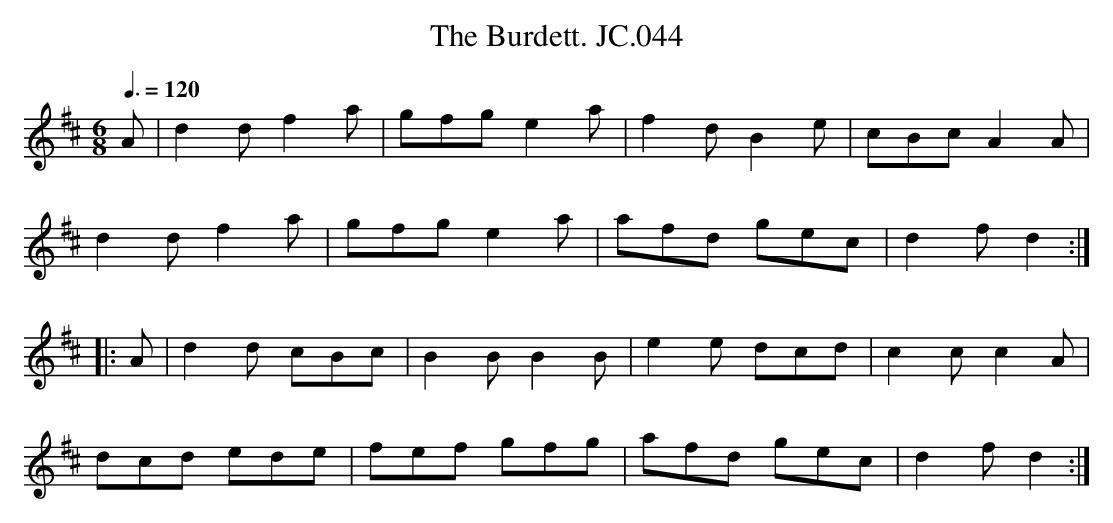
X:1
T:Burdett. JC.044, The
M:6/8
L:1/8
Q:3/8=120
K:D
A|\\
d2df2a|gfge2a|f2dB2e|cBcA2A|
d2df2a|gfge2a|afd gec|d2fd2:|
|:A|d2d cBc|B2BB2B|e2e dcd|c2cc2A|
dcd ede|fef gfg|afd gec|d2fd2:|
